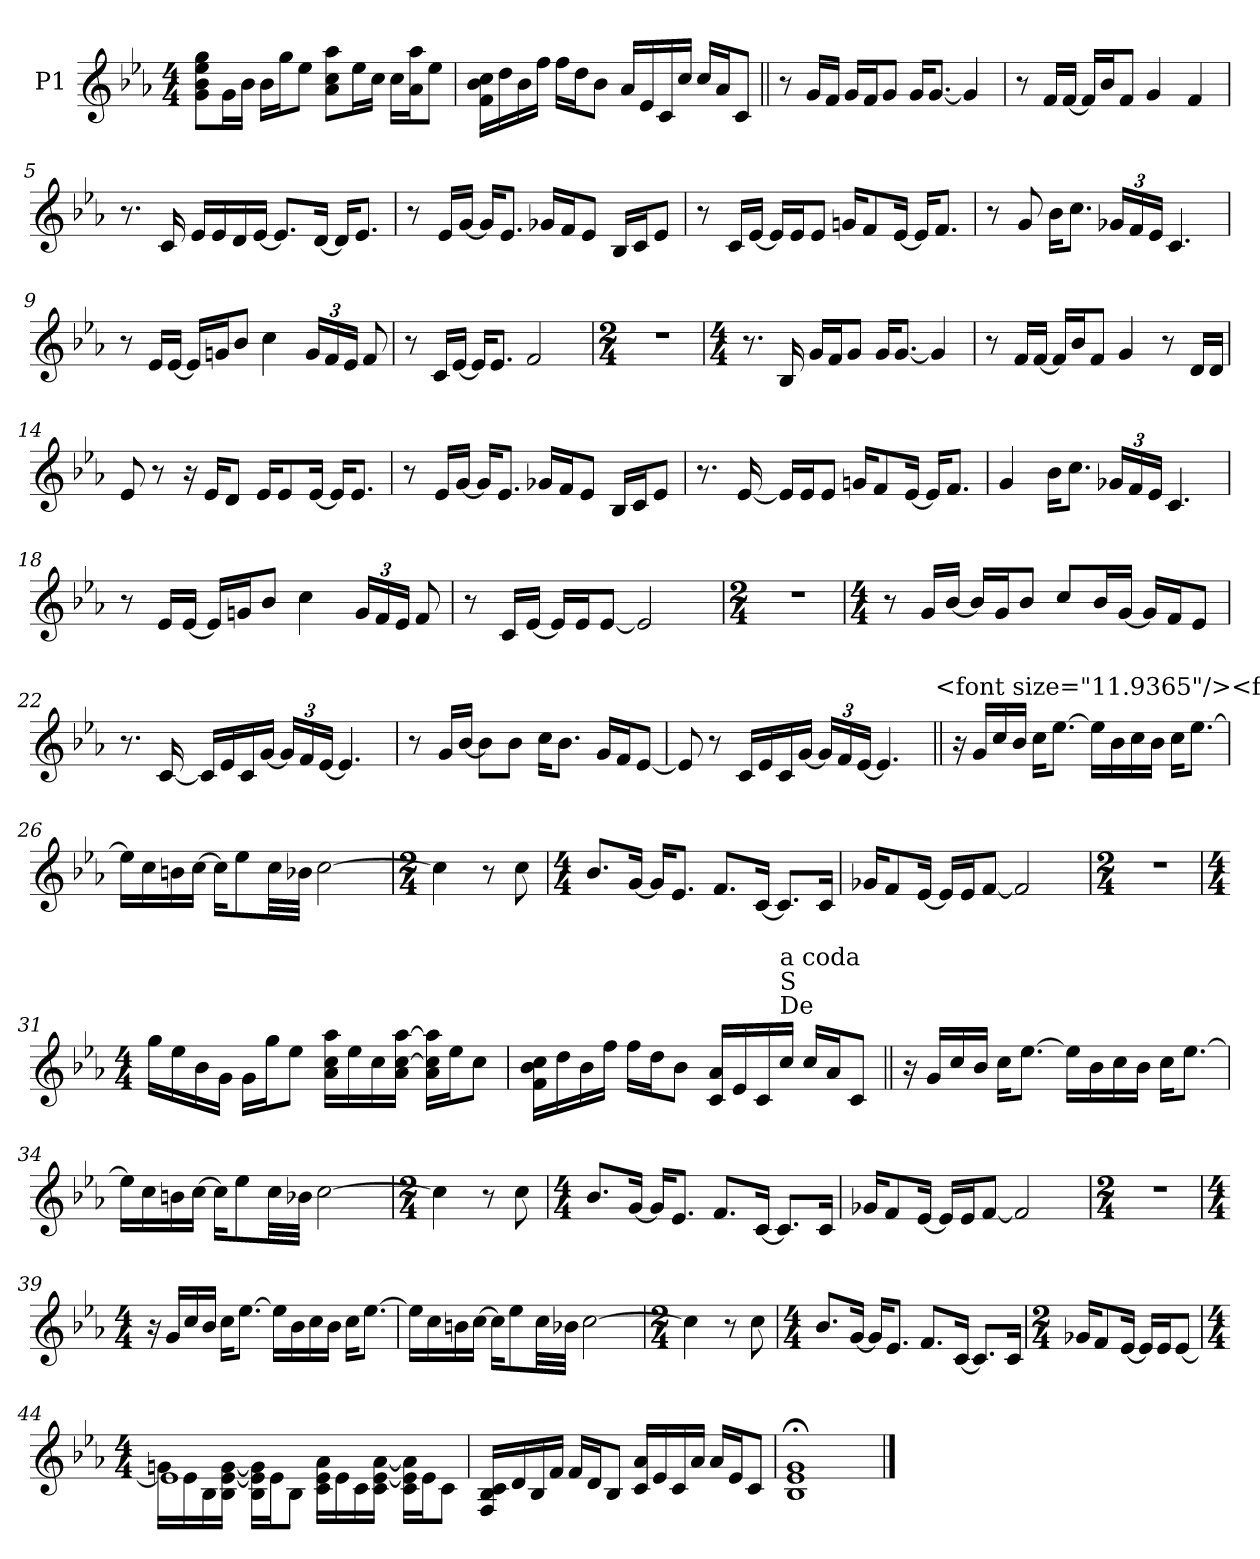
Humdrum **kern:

**kern
*part1
*staff1
*I"P1
*clefG2
*k[b-e-a-]
*E-:
*M4/4
*MM64
=1
8g\ 8b-\ 8ee-\ 8gg\L
16g\L
16b-\JJ
16b-\LL
16gg\J
8ee-\J
8a-\ 8cc\ 8aa-\L
16ee-\L
16cc\JJ
16cc\LL
16a-\ 16aa-\J
8ee-\J
=2
16f\ 16b-\ 16cc\LL
16dd\
16b-\
16ff\JJ
16ff\LL
16dd\J
8b-\J
16a-/LL
16e-/
16c/
16cc/JJ
16cc/LL
16a-/J
8c/J
=3||
8r
16g/LL
16f/JJ
16g/LL
16f/J
8g/J
16g/KL
[<8.g/J
4g/]
!!LO:LB:g=z
=4
8r
16f/LL
[<16f/JJ
16f/LL]
16b-/J
8f/J
4g/
4f/
=5
8.r
16c/
16e-/LL
16e-/
16d/
[<16e-/JJ
8.e-/L]
[<16d/Jk
16d/KL]
8.e-/J
=6
8r
16e-/LL
[<16g/JJ
16g/KL]
8.e-/J
16g-X/LL
16f/J
8e-/J
16B-/LL
16c/J
8e-/J
!!LO:LB:g=z
=7
8r
16c/LL
[<16e-/JJ
16e-/LL]
16e-/J
8e-/J
16gn/KL
8f/
[<16e-/Jk
16e-/KL]
8.f/J
=8
8r
8g/
16b-\KL
8.cc\J
*Xbrackettup
24g-X/LL
24f/
24e-/JJ
4.c/
=9
8r
16e-/LL
[<16e-/JJ
16e-/LL]
16gn/J
8b-/J
4cc\
24g/LL
24f/
24e-/JJ
8f/
=10
8r
16c/LL
[<16e-/JJ
16e-/KL]
8.e-/J
2f/
!!LO:LB:g=z
=11
*M2/4
2r
=12
*M4/4
8.r
16B-/
16g/LL
16f/J
8g/J
16g/KL
[<8.g/J
4g/]
=13
8r
16f/LL
[<16f/JJ
16f/LL]
16b-/J
8f/J
4g/
8r
16d/LL
16d/JJ
=14
8e-/
8r
16r
16e-/KL
8d/J
16e-/KL
8e-/
[<16e-/Jk
16e-/KL]
8.e-/J
!!LO:LB:g=z
=15
8r
16e-/LL
[<16g/JJ
16g/KL]
8.e-/J
16g-X/LL
16f/J
8e-/J
16B-/LL
16c/J
8e-/J
=16
8.r
[<16e-/
16e-/LL]
16e-/J
8e-/J
16gn/KL
8f/
[<16e-/Jk
16e-/KL]
8.f/J
=17
4g/
16b-\KL
8.cc\J
24g-X/LL
24f/
24e-/JJ
4.c/
!!LO:LB:g=z
=18
8r
16e-/LL
[<16e-/JJ
16e-/LL]
16gn/J
8b-/J
4cc\
24g/LL
24f/
24e-/JJ
8f/
=19
8r
16c/LL
[<16e-/JJ
16e-/LL]
16e-/J
[<8e-/J
2e-/]
=20
*M2/4
2r
=21
*M4/4
8r
16g/LL
[<16b-/JJ
16b-/LL]
16g/J
8b-/J
8cc/L
16b-/L
[<16g/JJ
16g/LL]
16f/J
8e-/J
!!LO:LB:g=z
=22
8.r
[<16c/
16c/LL]
16e-/
16c/
[<16g/JJ
24g/LL]
24f/
[<24e-/JJ
4.e-/]
=23
8r
16g/LL
[<16b-/JJ
8b-\L]
8b-\J
16cc\KL
8.b-\J
16g/LL
16f/J
[<8e-/J
=24
8e-/]
8r
16c/LL
16e-/
16c/
[<16g/JJ
24g/LL]
24f/
[<24e-/JJ
4.e-/]
!LO:TX:a:t=<font size="11.9365"/><font face="Plantin MT Std"/>To Coda
!!LO:LB:g=z
=25||
16r
16g/LL
16cc/
16b-/JJ
16cc\KL
[>8.ee-\J
16ee-\LL]
16b-\
16cc\
16b-\JJ
16cc\KL
[>8.ee-\J
=26
16ee-\LL]
16cc\
16bn\
[>16cc\JJ
16cc\KL]
8ee-\
32cc\LL
32b-X\JJJ
[>2cc\
=27
*M2/4
4cc\]
8r
8cc\
=28
*M4/4
8.b-/L
[<16g/Jk
16g/KL]
8.e-/J
8.f/L
[<16c/Jk
8.c/L]
16c/Jk
!!LO:LB:g=z
=29
16g-X/KL
8f/
[<16e-/Jk
16e-/LL]
16e-/J
[<8f/J
2f/]
=30
*M2/4
2r
=31
*M4/4
16gg\LL
16ee-\
16b-\
16g\JJ
16g\LL
16gg\J
8ee-\J
16a-\ 16cc\ 16aa-\LL
16ee-\
16cc\
16a-\ [>16cc\ [>16aa-\JJ
16a-\ 16cc\] 16aa-\]LL
16ee-\J
8cc\J
=32
16f\ 16b-\ 16cc\LL
16dd\
16b-\
16ff\JJ
16ff\LL
16dd\J
8b-\J
16c/ 16a-/LL
16e-/
16c/
!LO:TX:a:t=De
!LO:TX:a:t=S
!LO:TX:a:t=a coda
16cc/JJ
16cc/LL
16a-/J
8c/J
!!LO:LB:g=z
=33||
16r
16g/LL
16cc/
16b-/JJ
16cc\KL
[>8.ee-\J
16ee-\LL]
16b-\
16cc\
16b-\JJ
16cc\KL
[>8.ee-\J
=34
16ee-\LL]
16cc\
16bn\
[>16cc\JJ
16cc\KL]
8ee-\
32cc\LL
32b-X\JJJ
[>2cc\
=35
*M2/4
4cc\]
8r
8cc\
=36
*M4/4
8.b-/L
[<16g/Jk
16g/KL]
8.e-/J
8.f/L
[<16c/Jk
8.c/L]
16c/Jk
!!LO:PB:g=z
=37
16g-X/KL
8f/
[<16e-/Jk
16e-/LL]
16e-/J
[<8f/J
2f/]
=38
*M2/4
2r
=39
*M4/4
16r
16g/LL
16cc/
16b-/JJ
16cc\KL
[>8.ee-\J
16ee-\LL]
16b-\
16cc\
16b-\JJ
16cc\KL
[>8.ee-\J
=40
16ee-\LL]
16cc\
16bn\
[>16cc\JJ
16cc\KL]
8ee-\
32cc\LL
32b-X\JJJ
[>2cc\
!!LO:LB:g=z
=41
*M2/4
4cc\]
8r
8cc\
=42
*M4/4
8.b-/L
[<16g/Jk
16g/KL]
8.e-/J
8.f/L
[<16c/Jk
8.c/L]
16c/Jk
=43
*M2/4
16g-X/KL
8f/
[<16e-/Jk
16e-/LL]
16e-/J
[<8e-/J
!!LO:LB:g=z
=44
*M4/4
*^
1e-]	16gn\LL
.	16e-\
.	16B-\
.	16B-\ [<16e-\ [<16g\JJ
.	16B-\ 16e-\] 16g\]LL
.	16e-\J
.	8B-\J
.	16c\ 16e-\ 16a-\LL
.	16e-\
.	16c\
.	16c\ [<16e-\ [<16a-\JJ
.	16c\ 16e-\] 16a-\]LL
.	16e-\J
.	8c\J
*v	*v
=45
16F/ 16B-/ 16c/LL
16d/
16B-/
16f/JJ
16f/LL
16d/J
8B-/J
16c/ 16a-/LL
16e-/
16c/
16a-/JJ
16a-/LL
16e-/J
8c/J
=46
1B-;< 1e-;< 1g;<
==
*-
